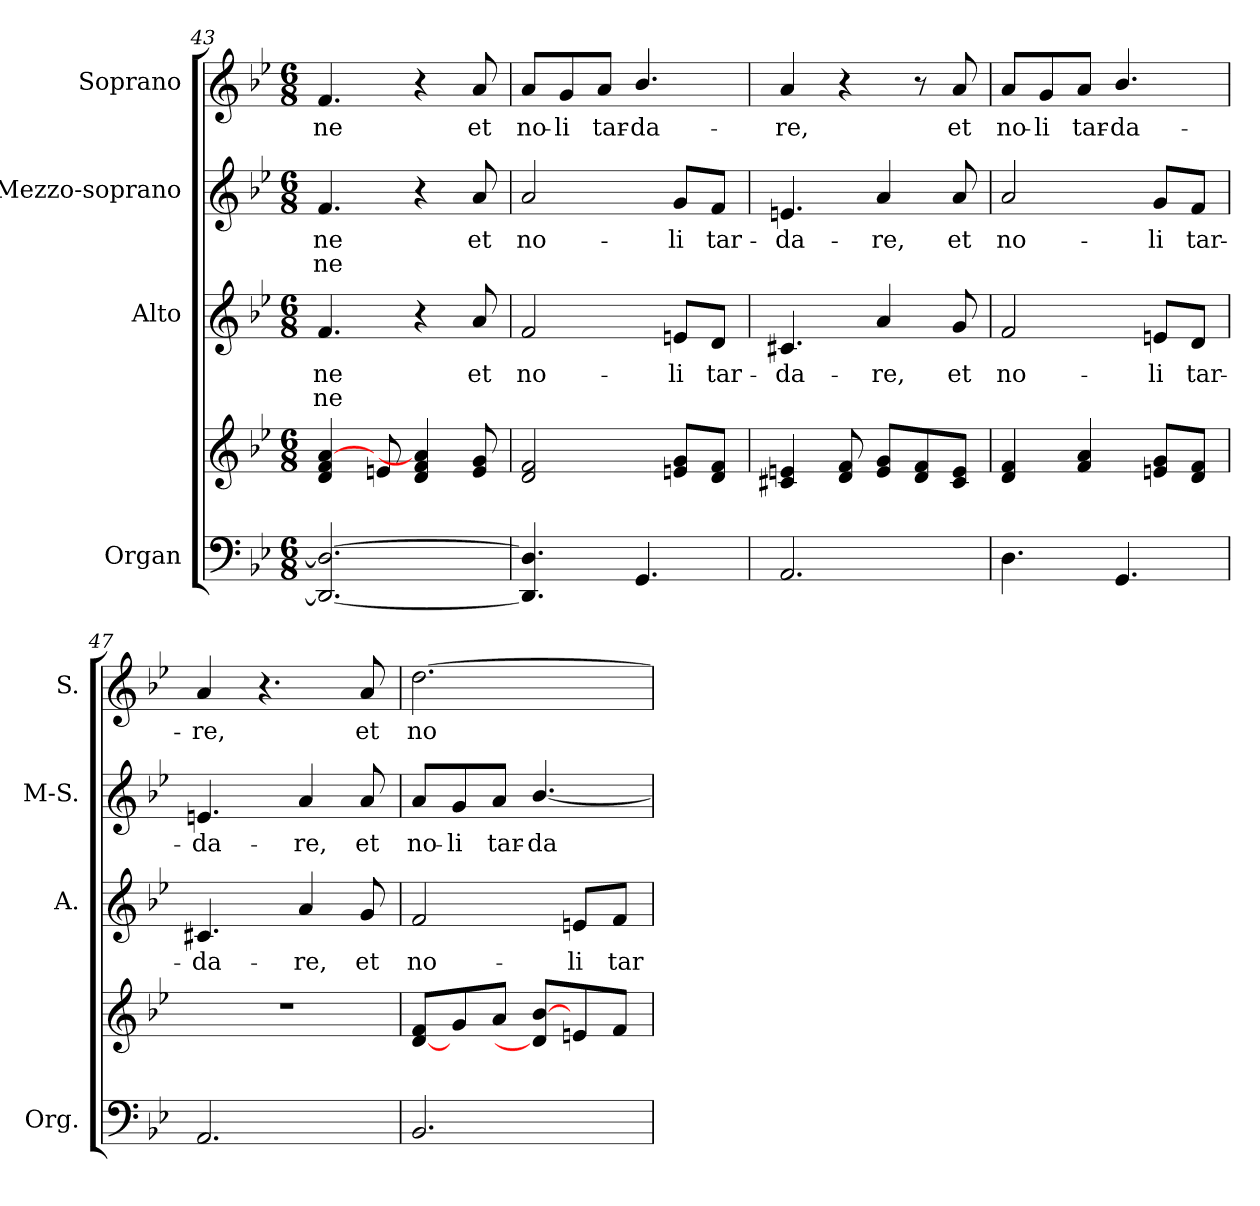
**kern	**kern	**kern	**text	**text	**kern	**text	**text	**kern	**text
*part4	*part4	*part3	*part3	*part3	*part2	*part2	*part2	*part1	*part1
*staff5	*staff4	*staff3	*staff3	*staff3	*staff2	*staff2	*staff2	*staff1	*staff1
*I"Organ	*	*I"Alto	*	*	*I"Mezzo-soprano	*	*	*I"Soprano	*
*I'Org.	*	*I'A.	*	*	*I'M-S.	*	*	*I'S.	*
*clefF4	*clefG2	*clefG2	*	*	*clefG2	*	*	*clefG2	*
*k[b-e-]	*k[b-e-]	*k[b-e-]	*	*	*k[b-e-]	*	*	*k[b-e-]	*
*B-:	*B-:	*B-:	*	*	*B-:	*	*	*B-:	*
*M6/8	*M6/8	*M6/8	*	*	*M6/8	*	*	*M6/8	*
=43	=43	=43	=43	=43	=43	=43	=43	=43	=43
!	!	!	!LO:LY:b:color=#000000	!LO:LY:b:color=#000000	!	!	!	!	!
!	!	!	!	!	!	!LO:LY:b:color=#000000	!LO:LY:b:color=#000000	!	!
!	!	!	!	!	!	!	!	!	!LO:LY:b:color=#000000
2.DDi/_ 2.Di_	4di/ 4fi [4ai	4.fi/	-ne	ne	4.fi/	-ne	ne	4.fi/	-ne
.	8eni/	.	.	.	.	.	.	.	.
.	4di/ 4fi 4ai]	4r	.	.	4r	.	.	4r	.
!	!	!	!LO:LY:b:color=#000000	!	!	!	!	!	!
!	!	!	!	!	!	!LO:LY:b:color=#000000	!	!	!
!	!	!	!	!	!	!	!	!	!LO:LY:b:color=#000000
.	8ei/ 8gi	8ai/	et	.	8ai/	et	.	8ai/	et
=44	=44	=44	=44	=44	=44	=44	=44	=44	=44
!	!	!	!LO:LY:b:color=#000000	!	!	!	!	!	!
!	!	!	!	!	!	!LO:LY:b:color=#000000	!	!	!
!	!	!	!	!	!	!	!	!	!LO:LY:b:color=#000000
4.DDi/] 4.Di]	2di/ 2fi	2fi/	no-	.	2ai/	no-	.	8ai/L	no-
!	!	!	!	!	!	!	!	!	!LO:LY:b:color=#000000
.	.	.	.	.	.	.	.	8gi/	-li
!	!	!	!	!	!	!	!	!	!LO:LY:b:color=#000000
.	.	.	.	.	.	.	.	8ai/J	tar-
!	!	!	!	!	!	!	!	!	!LO:LY:b:color=#000000
4.GGi/	.	.	.	.	.	.	.	4.b-i/	-da-
!	!	!	!LO:LY:b:color=#000000	!	!	!	!	!	!
!	!	!	!	!	!	!LO:LY:b:color=#000000	!	!	!
.	8eni/ 8giL	8eni/L	-li	.	8gi/L	-li	.	.	.
!	!	!	!LO:LY:b:color=#000000	!	!	!	!	!	!
!	!	!	!	!	!	!LO:LY:b:color=#000000	!	!	!
.	8di/ 8fiJ	8di/J	tar-	.	8fi/J	tar-	.	.	.
=45	=45	=45	=45	=45	=45	=45	=45	=45	=45
!	!	!	!LO:LY:b:color=#000000	!	!	!	!	!	!
!	!	!	!	!	!	!LO:LY:b:color=#000000	!	!	!
!	!	!	!	!	!	!	!	!	!LO:LY:b:color=#000000
2.AAi/	4c#Xi/ 4eni	4.c#Xi/	-da-	.	4.eni/	-da-	.	4ai/	-re,
.	8di/ 8fi	.	.	.	.	.	.	4r	.
!	!	!	!LO:LY:b:color=#000000	!	!	!	!	!	!
!	!	!	!	!	!	!LO:LY:b:color=#000000	!	!	!
.	8ei/ 8giL	4ai/	-re,	.	4ai/	-re,	.	.	.
.	8di/ 8fi	.	.	.	.	.	.	8r	.
!	!	!	!LO:LY:b:color=#000000	!	!	!	!	!	!
!	!	!	!	!	!	!LO:LY:b:color=#000000	!	!	!
!	!	!	!	!	!	!	!	!	!LO:LY:b:color=#000000
.	8c#i/ 8eiJ	8gi/	et	.	8ai/	et	.	8ai/	et
!!LO:PB:g=z
=46	=46	=46	=46	=46	=46	=46	=46	=46	=46
!	!	!	!LO:LY:b:color=#000000	!	!	!	!	!	!
!	!	!	!	!	!	!LO:LY:b:color=#000000	!	!	!
!	!	!	!	!	!	!	!	!	!LO:LY:b:color=#000000
4.Di\	4di/ 4fi	2fi/	no-	.	2ai/	no-	.	8ai/L	no-
!	!	!	!	!	!	!	!	!	!LO:LY:b:color=#000000
.	.	.	.	.	.	.	.	8gi/	-li
!	!	!	!	!	!	!	!	!	!LO:LY:b:color=#000000
.	4fi/ 4ai	.	.	.	.	.	.	8ai/J	tar-
!	!	!	!	!	!	!	!	!	!LO:LY:b:color=#000000
4.GGi/	.	.	.	.	.	.	.	4.b-i/	-da-
!	!	!	!LO:LY:b:color=#000000	!	!	!	!	!	!
!	!	!	!	!	!	!LO:LY:b:color=#000000	!	!	!
.	8eni/ 8giL	8eni/L	-li	.	8gi/L	-li	.	.	.
!	!	!	!LO:LY:b:color=#000000	!	!	!	!	!	!
!	!	!	!	!	!	!LO:LY:b:color=#000000	!	!	!
.	8di/ 8fiJ	8di/J	tar-	.	8fi/J	tar-	.	.	.
=47	=47	=47	=47	=47	=47	=47	=47	=47	=47
!	!LO:N:vis=1	!	!	!	!	!	!	!	!
!	!	!	!LO:LY:b:color=#000000	!	!	!	!	!	!
!	!	!	!	!	!	!LO:LY:b:color=#000000	!	!	!
!	!	!	!	!	!	!	!	!	!LO:LY:b:color=#000000
2.AAi/	2.r	4.c#Xi/	-da-	.	4.eni/	-da-	.	4ai/	-re,
.	.	.	.	.	.	.	.	4.r	.
!	!	!	!LO:LY:b:color=#000000	!	!	!	!	!	!
!	!	!	!	!	!	!LO:LY:b:color=#000000	!	!	!
.	.	4ai/	-re,	.	4ai/	-re,	.	.	.
!	!	!	!LO:LY:b:color=#000000	!	!	!	!	!	!
!	!	!	!	!	!	!LO:LY:b:color=#000000	!	!	!
!	!	!	!	!	!	!	!	!	!LO:LY:b:color=#000000
.	.	8gi/	et	.	8ai/	et	.	8ai/	et
=48	=48	=48	=48	=48	=48	=48	=48	=48	=48
!	!	!	!LO:LY:b:color=#000000	!	!	!	!	!	!
!	!	!	!	!	!	!LO:LY:b:color=#000000	!	!	!
!	!	!	!	!	!	!	!	!	!LO:LY:b:color=#000000
2.BB-i/	[8di/ 8fiL	2fi/	no-	.	8ai/L	no-	.	[2.ddi\	no-
!	!	!	!	!	!	!LO:LY:b:color=#000000	!	!	!
.	8gi/	.	.	.	8gi/	-li	.	.	.
!	!	!	!	!	!	!LO:LY:b:color=#000000	!	!	!
.	8ai/J	.	.	.	8ai/J	tar-	.	.	.
!	!	!	!	!	!	!LO:LY:b:color=#000000	!	!	!
.	8di/] [8b-iL	.	.	.	[4.b-i/	-da-	.	.	.
!	!	!	!LO:LY:b:color=#000000	!	!	!	!	!	!
.	8eni/	8eni/L	-li	.	.	.	.	.	.
!	!	!	!LO:LY:b:color=#000000	!	!	!	!	!	!
.	8fi/J	8fi/J	tar-	.	.	.	.	.	.
=	=	=	=	=	=	=	=	=	=
*-	*-	*-	*-	*-	*-	*-	*-	*-	*-
